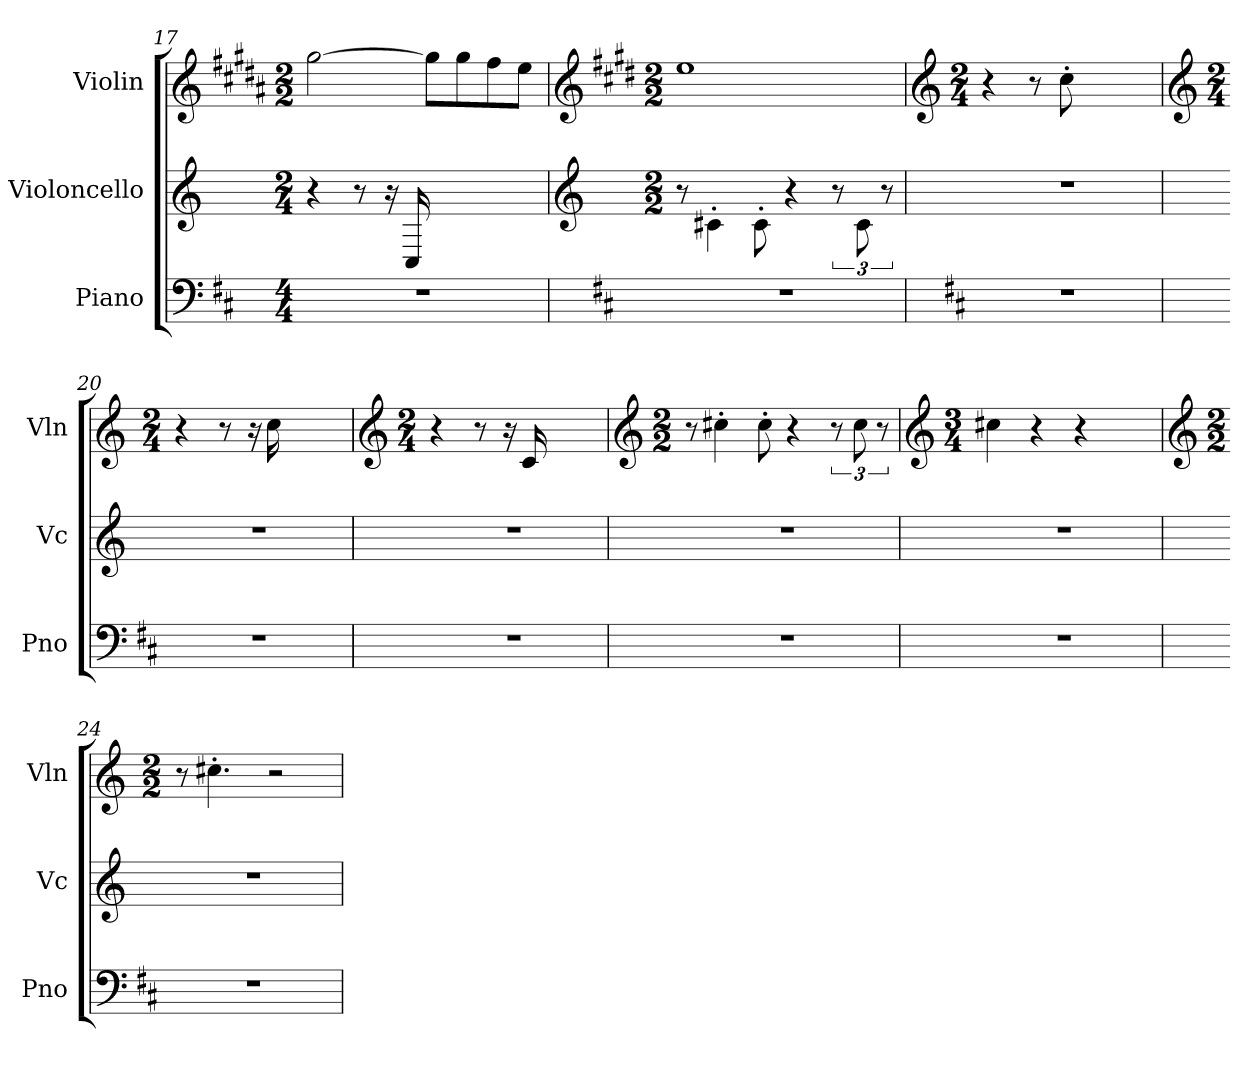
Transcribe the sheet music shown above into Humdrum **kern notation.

**kern	**kern	**kern
*part3	*part2	*part1
*staff3	*staff2	*staff1
*I"Piano	*I"Violoncello	*I"Violin
*I'Pno	*I'Vc	*I'Vln
!!LO:LB:g=z
*clefF4	*clefG2	*clefG2
*k[f#c#]	*k[]	*k[f#c#g#d#a#]
*M4/4	*M2/4	*M2/2
*MM124	*MM124	*MM120
=17	=17	=17
1r	4r	[2gg#\
.	8r	.
.	16r	.
.	16C/	.
.	2ryy	8gg#\L]
.	.	8gg#\
.	.	8ff#\
.	.	8ee\J
=18	=18	=18
*	*clefG2	*clefG2
*	*	*k[f#c#g#d#]
*	*M2/2	*M2/2
*	*	*MM104
1r	8r	1ee
.	4c#X'\	.
.	8c#'\	.
.	4r	.
.	12r	.
.	12c#\	.
.	12r	.
=19	=19	=19
*	*	*clefG2
*	*	*k[]
*	*	*M2/4
*	*	*MM120
1r	1r	4r
.	.	8r
.	.	8cc'\
.	.	2ryy
=20	=20	=20
*	*	*clefG2
*	*	*M2/4
*	*	*MM120
1r	1r	4r
.	.	8r
.	.	16r
.	.	16cc\
.	.	2ryy
!!LO:PB:g=z
=21	=21	=21
*	*	*clefG2
*	*	*M2/4
*	*	*MM120
1r	1r	4r
.	.	8r
.	.	16r
.	.	16c/
.	.	2ryy
=22	=22	=22
*	*	*clefG2
*	*	*M2/2
*	*	*MM104
1r	1r	8r
.	.	4cc#X'\
.	.	8cc#'\
.	.	4r
.	.	12r
.	.	12cc#\
.	.	12r
=23	=23	=23
*	*	*clefG2
*	*	*M3/4
*	*	*MM88
1r	1r	4cc#X\
.	.	4r
.	.	4r
.	.	4ryy
=24	=24	=24
*	*	*clefG2
*	*	*M2/2
*	*	*MM104
1r	1r	8r
.	.	4.cc#X'\
.	.	2r
=	=	=
*-	*-	*-
